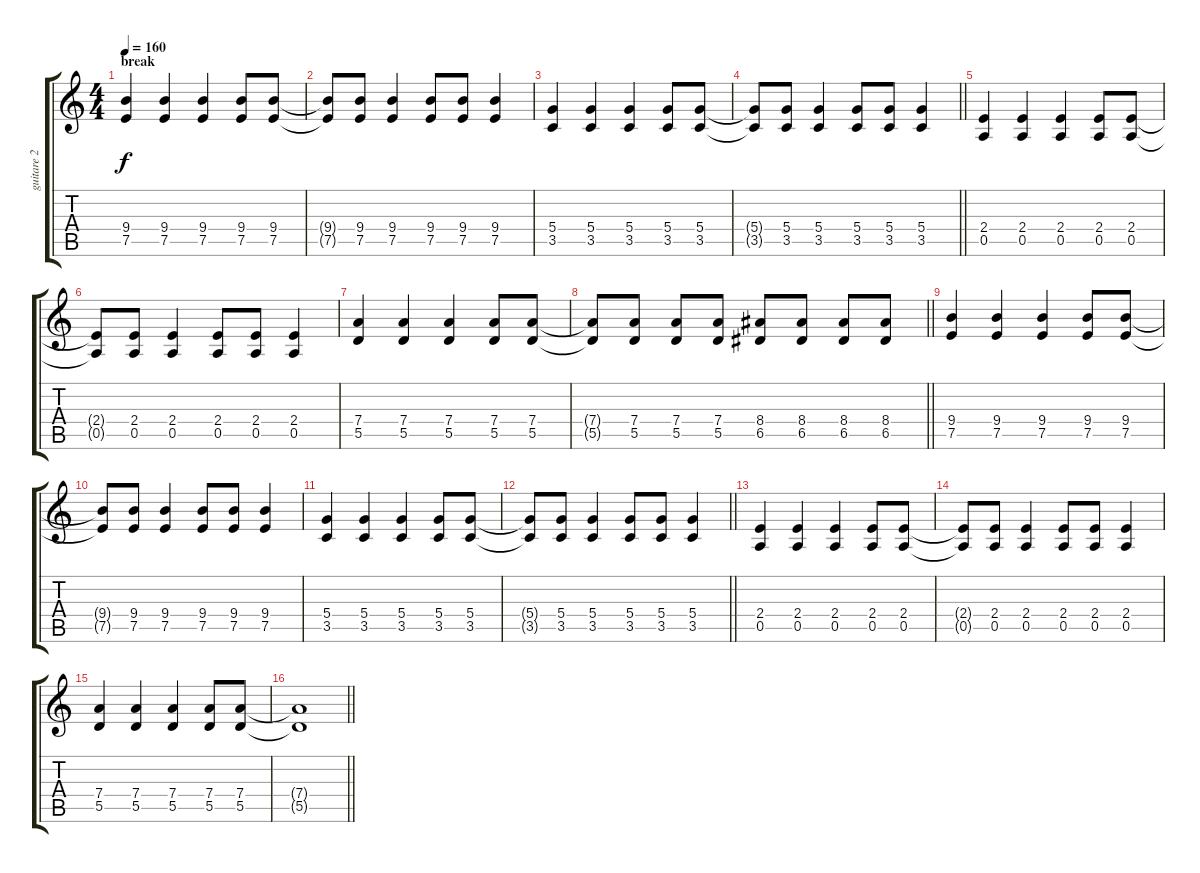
\track ("guitare 2" "guitare 2") {instrument overdrivenguitar}
\staff {score tabs}
\tuning (E4 B3 G3 D3 A2 E2) {hide}
\ts (4 4)
\section ("" "break")
\tempo 160
\clef g2
\ks c
(9.4 7.5).4{dy f} (9.4 7.5).4 (9.4 7.5).4 (9.4 7.5).8 (9.4 7.5).8 |
(9.4{t} 7.5{t}).8 (9.4 7.5).8 (9.4 7.5).4 (9.4 7.5).8 (9.4 7.5).8 (9.4 7.5).4 |
(5.4 3.5).4 (5.4 3.5).4 (5.4 3.5).4 (5.4 3.5).8 (5.4 3.5).8 |
\barLineRight lightlight
(5.4{t} 3.5{t}).8 (5.4 3.5).8 (5.4 3.5).4 (5.4 3.5).8 (5.4 3.5).8 (5.4 3.5).4 |
(2.4 0.5).4 (2.4 0.5).4 (2.4 0.5).4 (2.4 0.5).8 (2.4 0.5).8 |
(2.4{t} 0.5{t}).8 (2.4 0.5).8 (2.4 0.5).4 (2.4 0.5).8 (2.4 0.5).8 (2.4 0.5).4 |
(7.4 5.5).4 (7.4 5.5).4 (7.4 5.5).4 (7.4 5.5).8 (7.4 5.5).8 |
\barLineRight lightlight
(7.4{t} 5.5{t}).8 (7.4 5.5).8 (7.4 5.5).8 (7.4 5.5).8 (8.4 6.5).8 (8.4 6.5).8 (8.4 6.5).8 (8.4 6.5).8 |
(9.4 7.5).4 (9.4 7.5).4 (9.4 7.5).4 (9.4 7.5).8 (9.4 7.5).8 |
(9.4{t} 7.5{t}).8 (9.4 7.5).8 (9.4 7.5).4 (9.4 7.5).8 (9.4 7.5).8 (9.4 7.5).4 |
(5.4 3.5).4 (5.4 3.5).4 (5.4 3.5).4 (5.4 3.5).8 (5.4 3.5).8 |
\barLineRight lightlight
(5.4{t} 3.5{t}).8 (5.4 3.5).8 (5.4 3.5).4 (5.4 3.5).8 (5.4 3.5).8 (5.4 3.5).4 |
(2.4 0.5).4 (2.4 0.5).4 (2.4 0.5).4 (2.4 0.5).8 (2.4 0.5).8 |
(2.4{t} 0.5{t}).8 (2.4 0.5).8 (2.4 0.5).4 (2.4 0.5).8 (2.4 0.5).8 (2.4 0.5).4 |
(7.4 5.5).4 (7.4 5.5).4 (7.4 5.5).4 (7.4 5.5).8 (7.4 5.5).8 |
\barLineRight lightlight
(7.4{t} 5.5{t}).1
